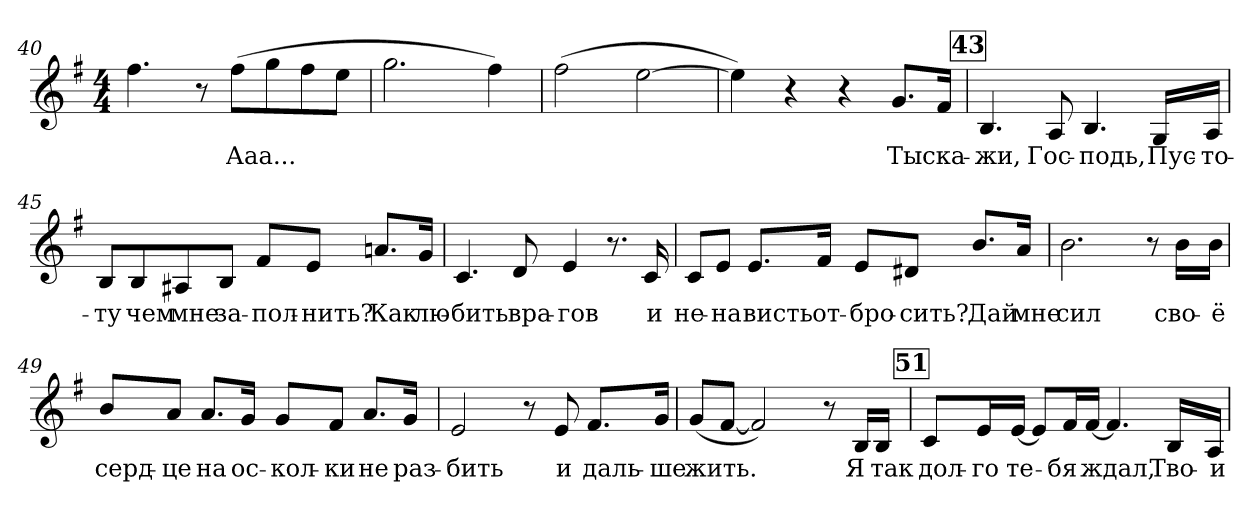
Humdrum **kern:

**kern	**text
*part1	*part1
*staff1	*staff1
*clefG2	*
*k[f#]	*
*e:	*
*M4/4	*
=40	=40
4.ff#i\	.
8r	.
!	!LO:LY:b:color=#000000
(8ff#i\L	Ааа...
8ggi\	.
8ff#i\	.
8eei\J	.
=41	=41
2.ggi\	.
4ff#i\)	.
=42	=42
(2ff#i\	.
[>2eei\	.
!!LO:LB:g=z
=43	=43
4eei\])	.
4r	.
4r	.
!	!LO:LY:b:color=#000000
8.gi/L	Ты
!	!LO:LY:b:color=#000000
16f#i/Jk	ска-
!!LO:REH:place=s1:B:color=#000000:enc=box:fs=13.748:t=43
=44	=44
!	!LO:LY:b:color=#000000
4.Bi/	-жи,
!	!LO:LY:b:color=#000000
8Ai/	Гос-
!	!LO:LY:b:color=#000000
4.Bi/	-подь,
!	!LO:LY:b:color=#000000
16Gi/LL	Пус-
!	!LO:LY:b:color=#000000
16Ai/JJ	-то-
=45	=45
!	!LO:LY:b:color=#000000
8Bi/L	-ту
!	!LO:LY:b:color=#000000
8Bi/	чем
!	!LO:LY:b:color=#000000
8A#Xi/	мне
!	!LO:LY:b:color=#000000
8Bi/J	за-
!	!LO:LY:b:color=#000000
8f#i/L	-пол-
!	!LO:LY:b:color=#000000
8ei/J	-нить?
!	!LO:LY:b:color=#000000
8.ani/L	Как
!	!LO:LY:b:color=#000000
16gi/Jk	лю-
=46	=46
!	!LO:LY:b:color=#000000
4.ci/	-бить
!	!LO:LY:b:color=#000000
8di/	вра-
!	!LO:LY:b:color=#000000
4ei/	-гов
8.r	.
!	!LO:LY:b:color=#000000
16ci/	и
!!LO:LB:g=z
=47	=47
!	!LO:LY:b:color=#000000
8ci/L	не-
!	!LO:LY:b:color=#000000
8ei/J	-на
!	!LO:LY:b:color=#000000
8.ei/L	висть
!	!LO:LY:b:color=#000000
16f#i/Jk	от-
!	!LO:LY:b:color=#000000
8ei/L	-бро-
!	!LO:LY:b:color=#000000
8d#Xi/J	-сить?
!	!LO:LY:b:color=#000000
8.bi/L	Дай
!	!LO:LY:b:color=#000000
16ai/Jk	мне
=48	=48
!	!LO:LY:b:color=#000000
2.bi\	сил
8r	.
!	!LO:LY:b:color=#000000
16bi\LL	сво-
!	!LO:LY:b:color=#000000
16bi\JJ	-ё
=49	=49
!	!LO:LY:b:color=#000000
8bi/L	серд-
!	!LO:LY:b:color=#000000
8ai/J	-це
!	!LO:LY:b:color=#000000
8.ai/L	на
!	!LO:LY:b:color=#000000
16gi/Jk	ос-
!	!LO:LY:b:color=#000000
8gi/L	-кол-
!	!LO:LY:b:color=#000000
8f#i/J	-ки
!	!LO:LY:b:color=#000000
8.ai/L	не
!	!LO:LY:b:color=#000000
16gi/Jk	раз-
!!LO:LB:g=z
=50	=50
!	!LO:LY:b:color=#000000
2ei/	-бить
8r	.
!	!LO:LY:b:color=#000000
8ei/	и
!	!LO:LY:b:color=#000000
8.f#i/L	даль-
!	!LO:LY:b:color=#000000
16gi/Jk	-ше
=51	=51
!	!LO:LY:b:color=#000000
(8gi/L	жить.
[<8f#i/J	.
2f#i/])	.
8r	.
!	!LO:LY:b:color=#000000
16Bi/LL	Я
!	!LO:LY:b:color=#000000
16Bi/JJ	так
!!LO:REH:place=s1:B:color=#000000:enc=box:fs=13.748:t=51
=52	=52
!	!LO:LY:b:color=#000000
8ci/L	дол-
!	!LO:LY:b:color=#000000
16ei/L	-го
!	!LO:LY:b:color=#000000
[<16ei/JJ	те-
8ei/L]	.
!	!LO:LY:b:color=#000000
16f#i/L	-бя
!	!LO:LY:b:color=#000000
[<16f#i/JJ	ждал,
4.f#i/]	.
!	!LO:LY:b:color=#000000
16Bi/LL	Тво-
!	!LO:LY:b:color=#000000
16Ai/JJ	-и
=	=
*-	*-
